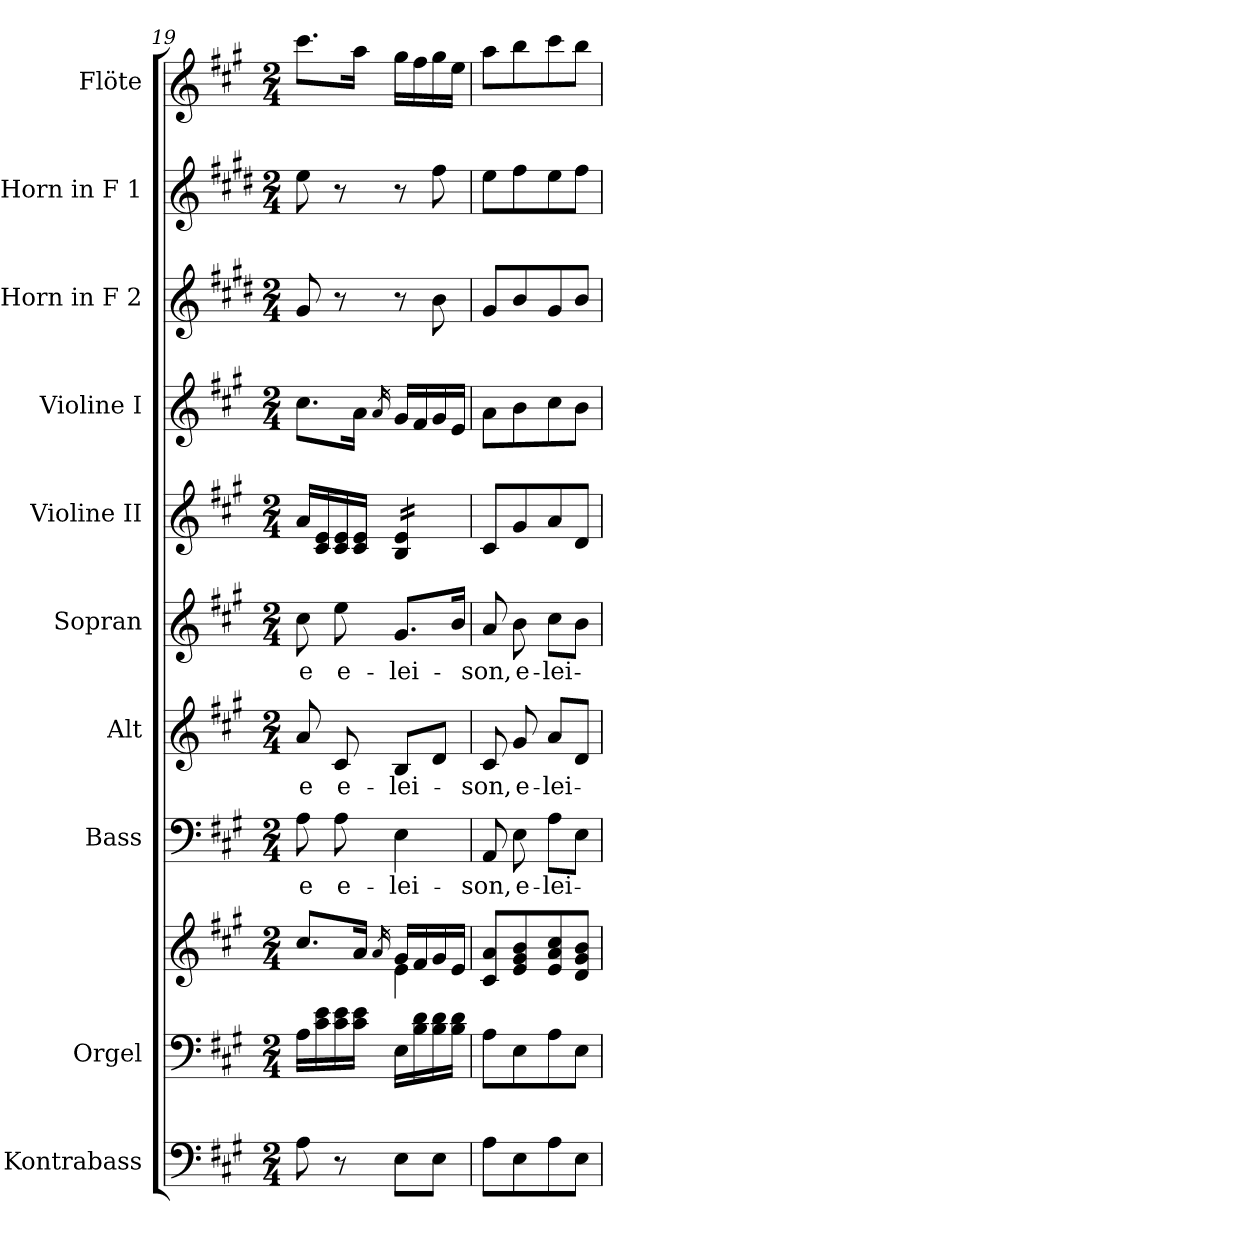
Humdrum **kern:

**kern	**kern	**kern	**kern	**text	**kern	**text	**kern	**text	**kern	**kern	**kern	**kern	**kern
*part10	*part9	*part9	*part8	*part8	*part7	*part7	*part6	*part6	*part5	*part4	*part3	*part2	*part1
*staff11	*staff10	*staff9	*staff8	*staff8	*staff7	*staff7	*staff6	*staff6	*staff5	*staff4	*staff3	*staff2	*staff1
*I"Kontrabass	*I"Orgel	*	*I"Bass	*	*I"Alt	*	*I"Sopran	*	*I"Violine II	*I"Violine I	*I"Horn in F 2	*I"Horn in F 1	*I"Flöte
*I'Kb.	*I'Org.	*	*I'B.	*	*I'A.	*	*I'S.	*	*I'Vl. II	*I'Vl. I	*	*	*I'Fl.
*clefF4	*clefF4	*clefG2	*clefF4	*	*clefG2	*	*clefG2	*	*clefG2	*clefG2	*clefG2	*clefG2	*clefG2
*ITrd7c12	*	*	*	*	*	*	*	*	*	*	*ITrd4c7	*ITrd4c7	*
*k[f#c#g#]	*k[f#c#g#]	*k[f#c#g#]	*k[f#c#g#]	*	*k[f#c#g#]	*	*k[f#c#g#]	*	*k[f#c#g#]	*k[f#c#g#]	*k[f#c#g#]	*k[f#c#g#]	*k[f#c#g#]
*A:	*A:	*A:	*A:	*	*A:	*	*A:	*	*A:	*A:	*A:	*A:	*A:
*M2/4	*M2/4	*M2/4	*M2/4	*	*M2/4	*	*M2/4	*	*M2/4	*M2/4	*M2/4	*M2/4	*M2/4
=19	=19	=19	=19	=19	=19	=19	=19	=19	=19	=19	=19	=19	=19
*	*	*^	*	*	*	*	*	*	*	*	*	*	*
!	!	!	!	!	!LO:LY:b	!	!LO:LY:b	!	!LO:LY:b	!	!	!	!	!
8AA\	16A\LL	8.cc#/L	4ryy	8A\	-e	8a/	-e	8cc#\	-e	16a/LL	8.cc#\L	8c#/	8a\	8.ccc#\L
.	16c#\ 16e\	.	.	.	.	.	.	.	.	16c#/ 16e/	.	.	.	.
!	!	!	!	!	!LO:LY:b	!	!LO:LY:b	!	!LO:LY:b	!	!	!	!	!
8r	16c#\ 16e\	.	.	8A\	e-	8c#/	e-	8ee\	e-	16c#/ 16e/	.	8r	8r	.
.	16c#\ 16e\JJ	16a/Jk	.	.	.	.	.	.	.	16c#/ 16e/JJ	16a\Jk	.	.	16aa\Jk
.	.	16qa/	.	.	.	.	.	.	.	.	16qa/	.	.	.
!	!	!	!	!	!LO:LY:b	!	!LO:LY:b	!	!LO:LY:b	!	!	!	!	!
*	*	*	*	*	*	*	*	*	*	*tremolo	*	*	*	*
8EE\L	16E\LL	16g#/LL	4e\	4E\	-lei-	8B/L	-lei-	8.g#/L	-lei-	16B/ 16e/LL	16g#/LL	8r	8r	16gg#\LL
.	16B\ 16d\	16f#/	.	.	.	.	.	.	.	16B/ 16e/	16f#/	.	.	16ff#\
8EE\J	16B\ 16d\	16g#/	.	.	.	8d/J	.	.	.	16B/ 16e/	16g#/	8e\	8b\	16gg#\
.	16B\ 16d\JJ	16e/JJ	.	.	.	.	.	16b/Jk	.	16B/ 16e/JJ	16e/JJ	.	.	16ee\JJ
*	*	*	*	*	*	*	*	*	*	*Xtremolo	*	*	*	*
*	*	*v	*v	*	*	*	*	*	*	*	*	*	*	*
=20	=20	=20	=20	=20	=20	=20	=20	=20	=20	=20	=20	=20	=20
!	!	!	!	!LO:LY:b	!	!LO:LY:b	!	!LO:LY:b	!	!	!	!	!
8AA\L	8A\L	8c#/ 8a/L	8AA/	-son,	8c#/	-son,	8a/	-son,	8c#/L	8a\L	8c#/L	8a\L	8aa\L
!	!	!	!	!LO:LY:b	!	!LO:LY:b	!	!LO:LY:b	!	!	!	!	!
8EE\	8E\	8e/ 8g#/ 8b/	8E\	e-	8g#/	e-	8b\	e-	8g#/	8b\	8e/	8b\	8bb\
!	!	!	!	!LO:LY:b	!	!LO:LY:b	!	!LO:LY:b	!	!	!	!	!
8AA\	8A\	8e/ 8a/ 8cc#/	8A\L	-lei-	8a/L	-lei-	8cc#\L	-lei-	8a/	8cc#\	8c#/	8a\	8ccc#\
8EE\J	8E\J	8d/ 8g#/ 8b/J	8E\J	.	8d/J	.	8b\J	.	8d/J	8b\J	8e/J	8b\J	8bb\J
=	=	=	=	=	=	=	=	=	=	=	=	=	=
*-	*-	*-	*-	*-	*-	*-	*-	*-	*-	*-	*-	*-	*-
